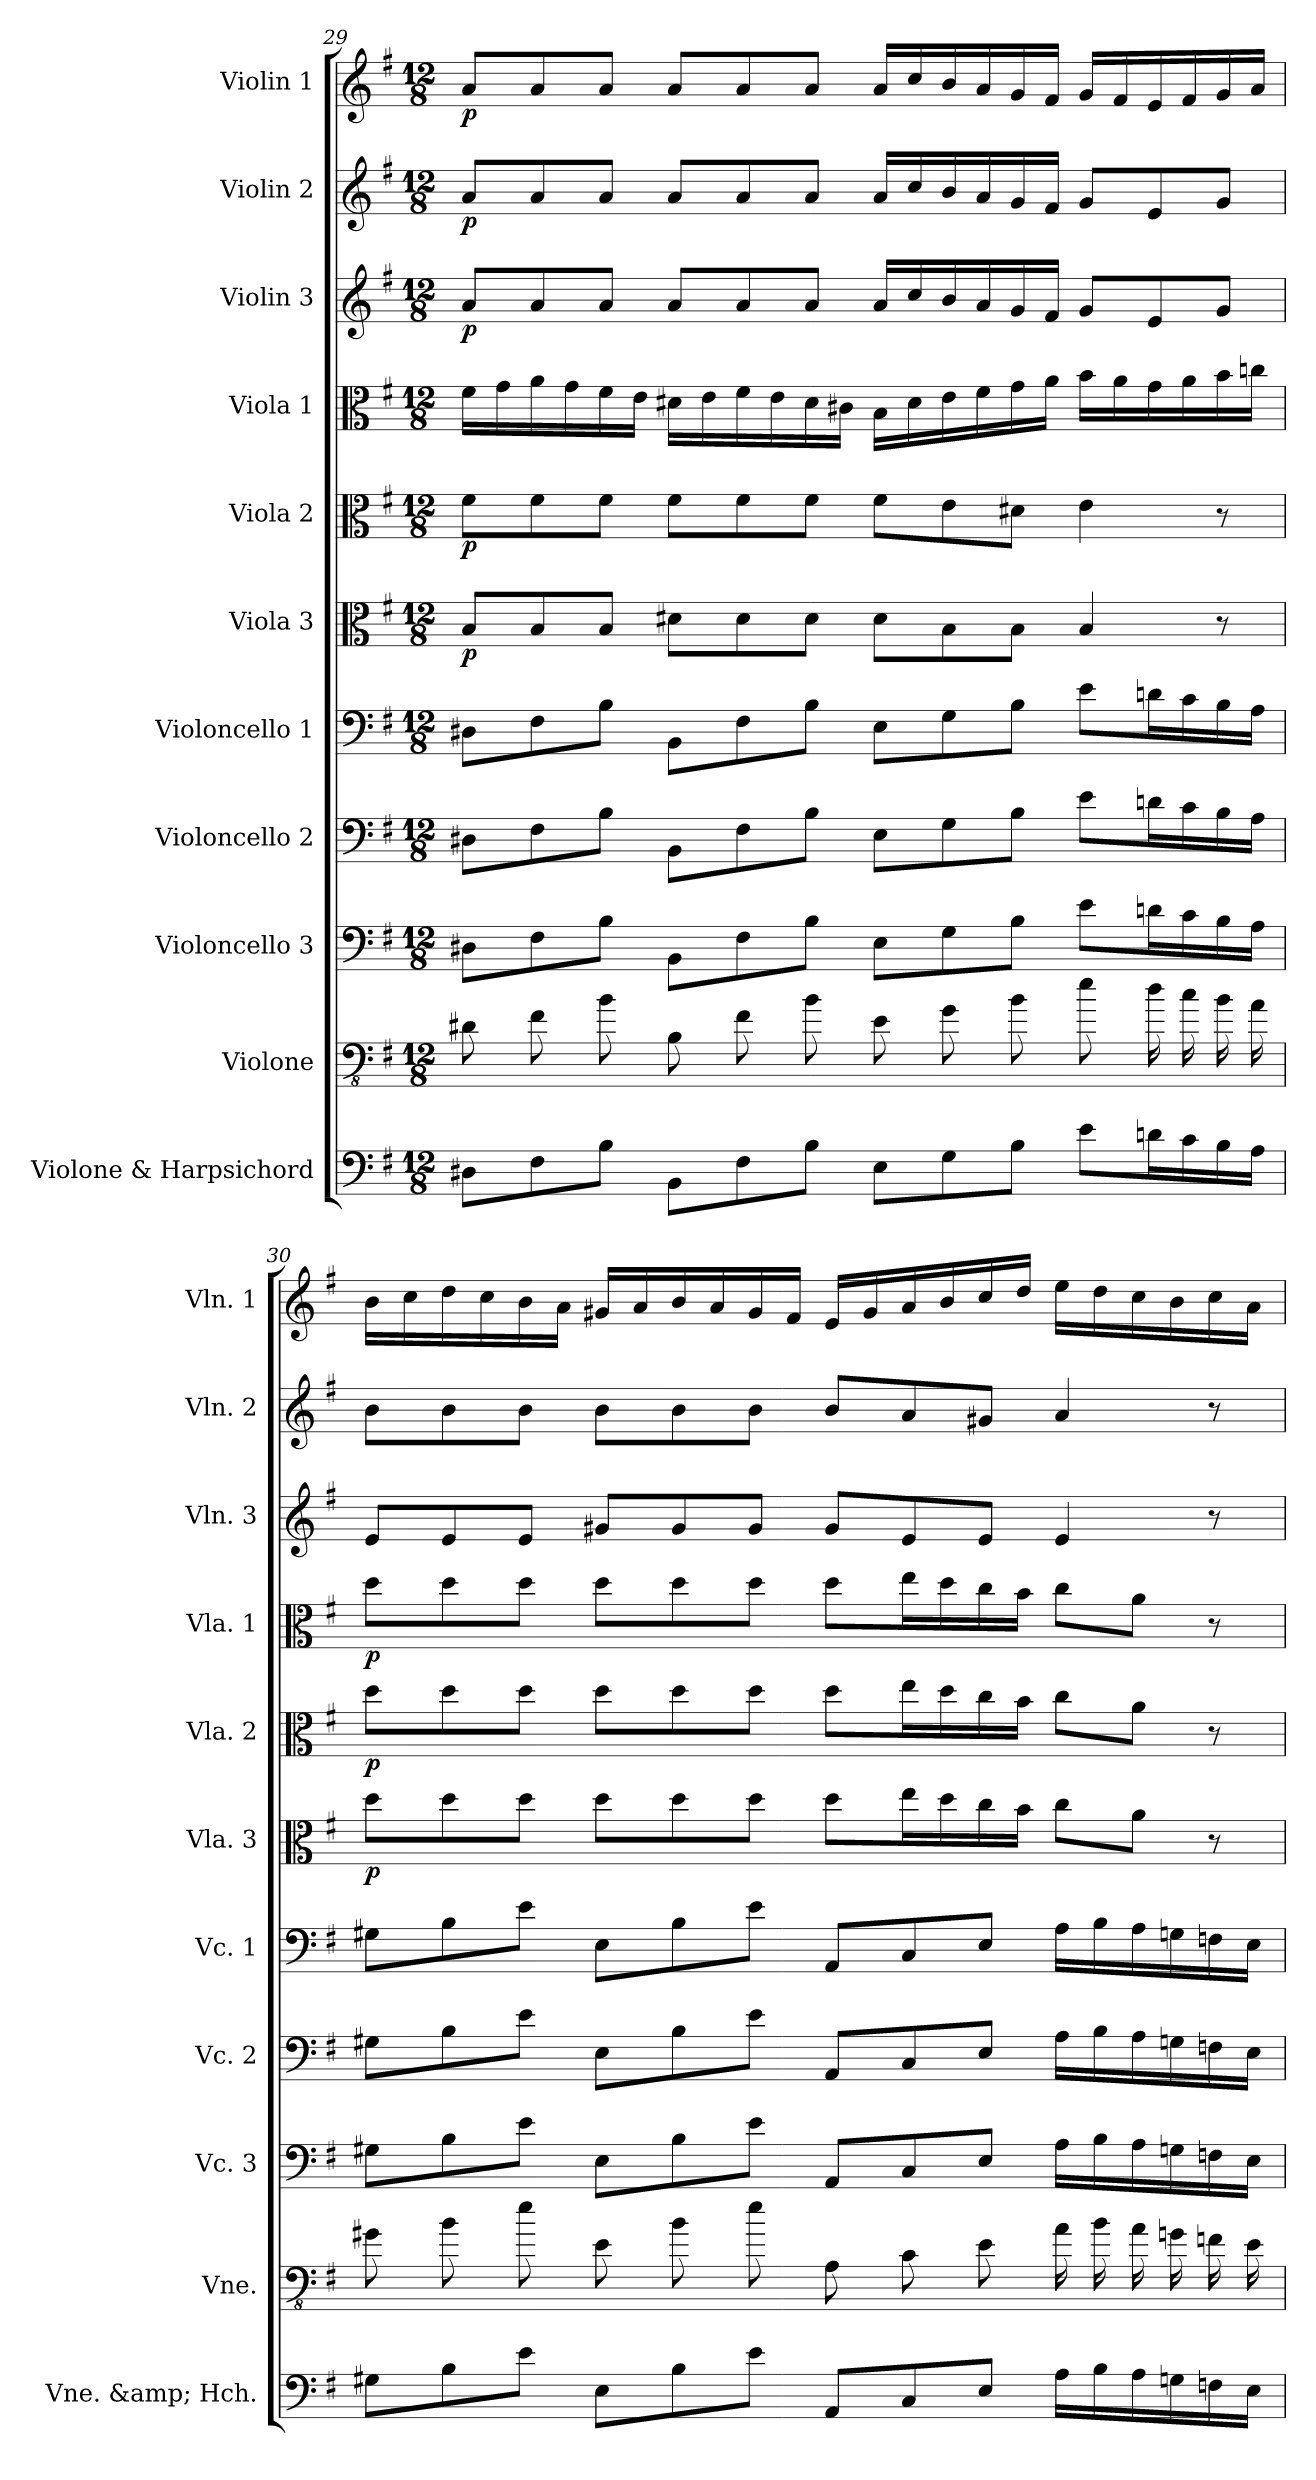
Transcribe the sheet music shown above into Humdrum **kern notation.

**kern	**kern	**kern	**kern	**kern	**kern	**dynam	**kern	**dynam	**kern	**dynam	**kern	**dynam	**kern	**dynam	**kern	**dynam
*part11	*part10	*part9	*part8	*part7	*part6	*part6	*part5	*part5	*part4	*part4	*part3	*part3	*part2	*part2	*part1	*part1
*staff11	*staff10	*staff9	*staff8	*staff7	*staff6	*staff6	*staff5	*staff5	*staff4	*staff4	*staff3	*staff3	*staff2	*staff2	*staff1	*staff1
*I"Violone &amp; Harpsichord	*I"Violone	*I"Violoncello 3	*I"Violoncello 2	*I"Violoncello 1	*I"Viola 3	*	*I"Viola 2	*	*I"Viola 1	*	*I"Violin 3	*	*I"Violin 2	*	*I"Violin 1	*
*I'Vne. &amp; Hch.	*I'Vne.	*I'Vc. 3	*I'Vc. 2	*I'Vc. 1	*I'Vla. 3	*	*I'Vla. 2	*	*I'Vla. 1	*	*I'Vln. 3	*	*I'Vln. 2	*	*I'Vln. 1	*
!!LO:PB:g=z
*clefF4	*clefFv4	*clefF4	*clefF4	*clefF4	*clefC3	*	*clefC3	*	*clefC3	*	*clefG2	*	*clefG2	*	*clefG2	*
*	*ITrd7c12	*	*	*	*	*	*	*	*	*	*	*	*	*	*	*
*k[f#]	*k[f#]	*k[f#]	*k[f#]	*k[f#]	*k[f#]	*	*k[f#]	*	*k[f#]	*	*k[f#]	*	*k[f#]	*	*k[f#]	*
*M12/8	*M12/8	*M12/8	*M12/8	*M12/8	*M12/8	*	*M12/8	*	*M12/8	*	*M12/8	*	*M12/8	*	*M12/8	*
=29	=29	=29	=29	=29	=29	=29	=29	=29	=29	=29	=29	=29	=29	=29	=29	=29
!	!	!	!	!	!	!LO:DY:b	!	!LO:DY:b	!	!	!	!LO:DY:b	!	!LO:DY:b	!	!LO:DY:b
8D#X\L	8DD#X	8D#X\L	8D#X\L	8D#X\L	8B/L	p	8f#\L	p	16f#\LL	.	8a/L	p	8a/L	p	8a/L	p
.	.	.	.	.	.	.	.	.	16g\	.	.	.	.	.	.	.
8F#\	8FF#	8F#\	8F#\	8F#\	8B/	.	8f#\	.	16a\	.	8a/	.	8a/	.	8a/	.
.	.	.	.	.	.	.	.	.	16g\	.	.	.	.	.	.	.
8B\J	8BB	8B\J	8B\J	8B\J	8B/J	.	8f#\J	.	16f#\	.	8a/J	.	8a/J	.	8a/J	.
.	.	.	.	.	.	.	.	.	16e\JJ	.	.	.	.	.	.	.
8BB\L	8BBB	8BB\L	8BB\L	8BB\L	8d#X\L	.	8f#\L	.	16d#X\LL	.	8a/L	.	8a/L	.	8a/L	.
.	.	.	.	.	.	.	.	.	16e\	.	.	.	.	.	.	.
8F#\	8FF#	8F#\	8F#\	8F#\	8d#\	.	8f#\	.	16f#\	.	8a/	.	8a/	.	8a/	.
.	.	.	.	.	.	.	.	.	16e\	.	.	.	.	.	.	.
8B\J	8BB	8B\J	8B\J	8B\J	8d#\J	.	8f#\J	.	16d#\	.	8a/J	.	8a/J	.	8a/J	.
.	.	.	.	.	.	.	.	.	16c#X\JJ	.	.	.	.	.	.	.
8E\L	8EE	8E\L	8E\L	8E\L	8d#\L	.	8f#\L	.	16B\LL	.	16a/LL	.	16a/LL	.	16a/LL	.
.	.	.	.	.	.	.	.	.	16d#\	.	16cc/	.	16cc/	.	16cc/	.
8G\	8GG	8G\	8G\	8G\	8B\	.	8e\	.	16e\	.	16b/	.	16b/	.	16b/	.
.	.	.	.	.	.	.	.	.	16f#\	.	16a/	.	16a/	.	16a/	.
8B\J	8BB	8B\J	8B\J	8B\J	8B\J	.	8d#X\J	.	16g\	.	16g/	.	16g/	.	16g/	.
.	.	.	.	.	.	.	.	.	16a\JJ	.	16f#/JJ	.	16f#/JJ	.	16f#/JJ	.
!	!	!	!	!	!	!	!	!	!	!	!	!	!	!	!	!LO:DY:b
!	!	!	!	!	!	!	!	!	!	!	!	!	!	!	!	!LO:DY:n=1:b
!	!	!	!	!	!	!	!	!	!	!	!	!	!	!	!	!LO:DY:n=2:b
8e\L	8E	8e\L	8e\L	8e\L	4B/	.	4e\	.	16b\LL	.	8g/L	.	8g/L	.	16g/LL	other-dynamics f other-dynamics
.	.	.	.	.	.	.	.	.	16a\	.	.	.	.	.	16f#/	.
16dn\L	16D	16dn\L	16dn\L	16dn\L	.	.	.	.	16g\	.	8e/	.	8e/	.	16e/	.
16c\	16C	16c\	16c\	16c\	.	.	.	.	16a\	.	.	.	.	.	16f#/	.
16B\	16BB	16B\	16B\	16B\	8r	.	8r	.	16b\	.	8g/J	.	8g/J	.	16g/	.
16A\JJ	16AA	16A\JJ	16A\JJ	16A\JJ	.	.	.	.	16ccn\JJ	.	.	.	.	.	16a/JJ	.
!!LO:LB:g=z
=30	=30	=30	=30	=30	=30	=30	=30	=30	=30	=30	=30	=30	=30	=30	=30	=30
!	!	!	!	!	!	!LO:DY:b	!	!LO:DY:b	!	!LO:DY:b	!	!	!	!	!	!
8G#X\L	8GG#X	8G#X\L	8G#X\L	8G#X\L	8dd\L	p	8dd\L	p	8dd\L	p	8e/L	.	8b\L	.	16b\LL	.
.	.	.	.	.	.	.	.	.	.	.	.	.	.	.	16cc\	.
8B\	8BB	8B\	8B\	8B\	8dd\	.	8dd\	.	8dd\	.	8e/	.	8b\	.	16dd\	.
.	.	.	.	.	.	.	.	.	.	.	.	.	.	.	16cc\	.
8e\J	8E	8e\J	8e\J	8e\J	8dd\J	.	8dd\J	.	8dd\J	.	8e/J	.	8b\J	.	16b\	.
.	.	.	.	.	.	.	.	.	.	.	.	.	.	.	16a\JJ	.
8E\L	8EE	8E\L	8E\L	8E\L	8dd\L	.	8dd\L	.	8dd\L	.	8g#X/L	.	8b\L	.	16g#X/LL	.
.	.	.	.	.	.	.	.	.	.	.	.	.	.	.	16a/	.
8B\	8BB	8B\	8B\	8B\	8dd\	.	8dd\	.	8dd\	.	8g#/	.	8b\	.	16b/	.
.	.	.	.	.	.	.	.	.	.	.	.	.	.	.	16a/	.
8e\J	8E	8e\J	8e\J	8e\J	8dd\J	.	8dd\J	.	8dd\J	.	8g#/J	.	8b\J	.	16g#/	.
.	.	.	.	.	.	.	.	.	.	.	.	.	.	.	16f#/JJ	.
8AA/L	8AAA	8AA/L	8AA/L	8AA/L	8dd\L	.	8dd\L	.	8dd\L	.	8g#/L	.	8b/L	.	16e/LL	.
.	.	.	.	.	.	.	.	.	.	.	.	.	.	.	16g#/	.
8C/	8CC	8C/	8C/	8C/	16ee\L	.	16ee\L	.	16ee\L	.	8e/	.	8a/	.	16a/	.
.	.	.	.	.	16dd\	.	16dd\	.	16dd\	.	.	.	.	.	16b/	.
8E/J	8EE	8E/J	8E/J	8E/J	16cc\	.	16cc\	.	16cc\	.	8e/J	.	8g#X/J	.	16cc/	.
.	.	.	.	.	16b\JJ	.	16b\JJ	.	16b\JJ	.	.	.	.	.	16dd/JJ	.
16A\LL	16AA	16A\LL	16A\LL	16A\LL	8cc\L	.	8cc\L	.	8cc\L	.	4e/	.	4a/	.	16ee\LL	.
16B\	16BB	16B\	16B\	16B\	.	.	.	.	.	.	.	.	.	.	16dd\	.
16A\	16AA	16A\	16A\	16A\	8a\J	.	8a\J	.	8a\J	.	.	.	.	.	16cc\	.
16Gn\	16GGn	16Gn\	16Gn\	16Gn\	.	.	.	.	.	.	.	.	.	.	16b\	.
16Fn\	16FFn	16Fn\	16Fn\	16Fn\	8r	.	8r	.	8r	.	8r	.	8r	.	16cc\	.
16E\JJ	16EE	16E\JJ	16E\JJ	16E\JJ	.	.	.	.	.	.	.	.	.	.	16a\JJ	.
=	=	=	=	=	=	=	=	=	=	=	=	=	=	=	=	=
*-	*-	*-	*-	*-	*-	*-	*-	*-	*-	*-	*-	*-	*-	*-	*-	*-
